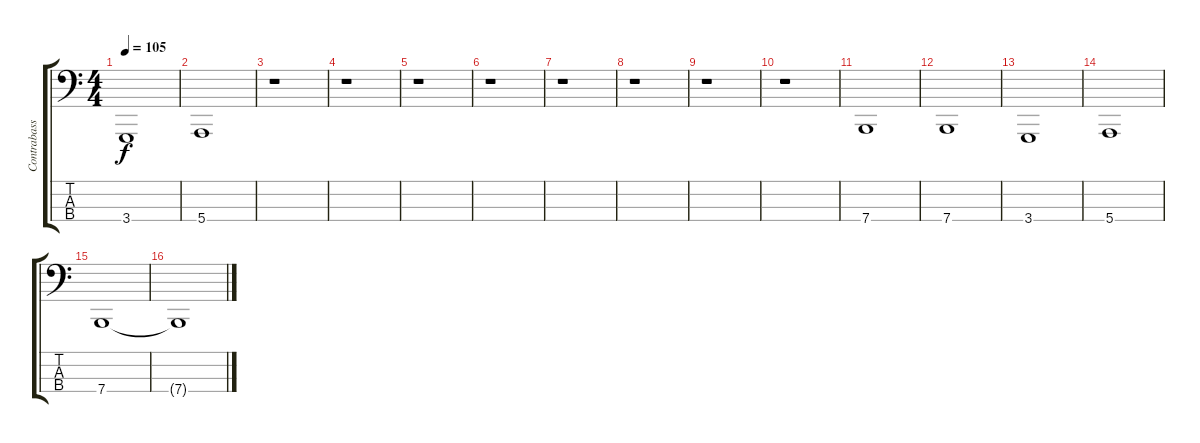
\track ("Contrabass" "Contrabass") {instrument stringensemble1}
\staff {score tabs}
\tuning (G2 D2 A1 E1) {hide}
\ts (4 4)
\tempo 105
\clef f4
\ks c
3.4.1{dy f} |
5.4.1 |
r.1 |
r.1 |
r.1 |
r.1 |
r.1 |
r.1 |
r.1 |
r.1 |
7.4.1 |
7.4.1 |
3.4.1 |
5.4.1 |
7.4.1 |
7.4{t}.1
